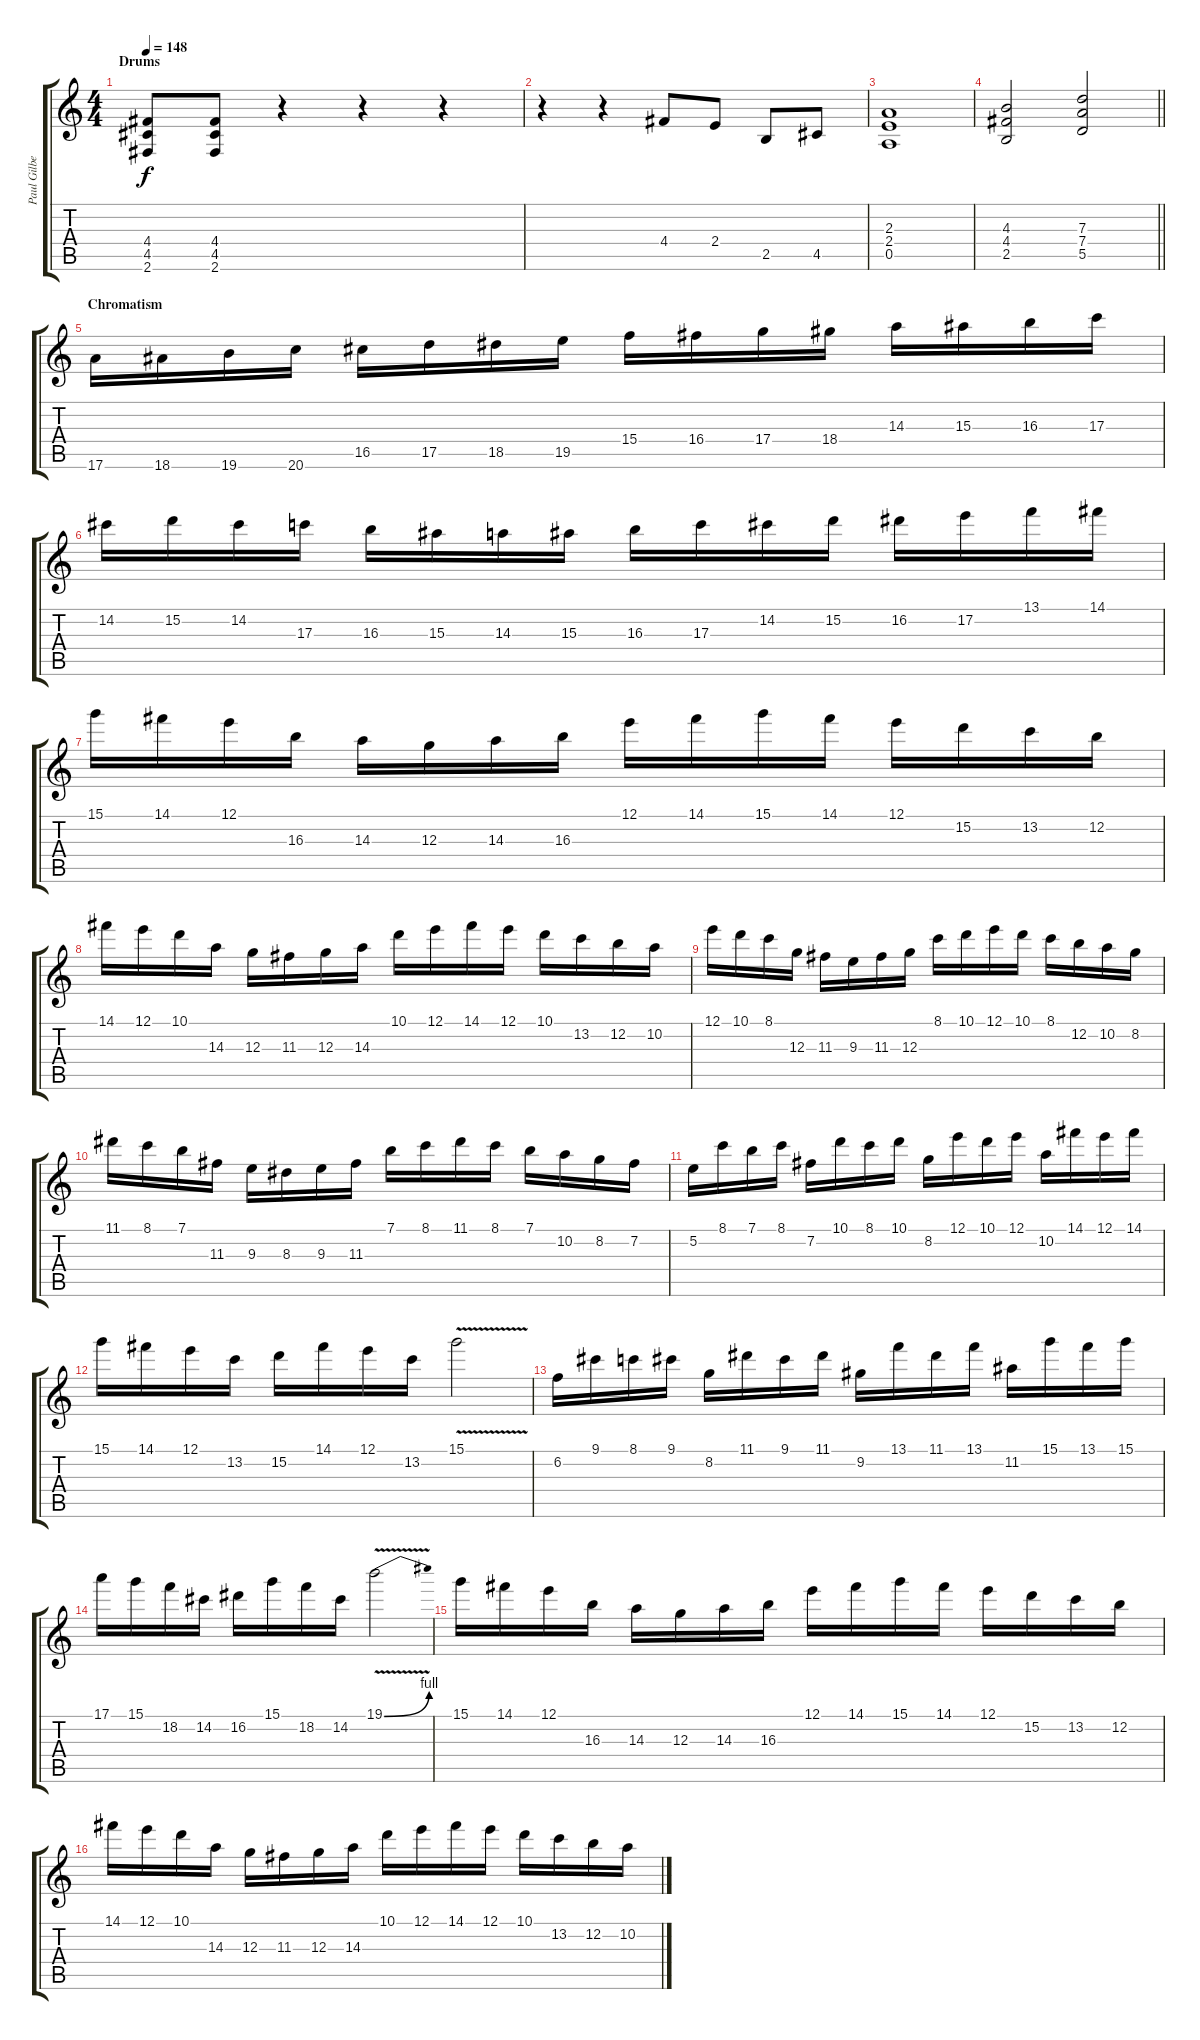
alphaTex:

\track ("Paul Gilbert" "Paul Gilbe") {instrument distortionguitar}
\staff {score tabs}
\tuning (E4 B3 G3 D3 A2 E2) {hide}
\ts (4 4)
\section ("" "Drums")
\tempo 148
\clef g2
\ks c
(4.4 4.5 2.6).8{dy f} (4.4 4.5 2.6).8 r.4 r.4 r.4 |
r.4 r.4 4.4.8 2.4.8 2.5.8 4.5.8 |
(2.3 2.4 0.5).1 |
\barLineRight lightlight
(4.3 4.4 2.5).2 (7.3 7.4 5.5).2 |
\section ("" "Chromatism")
17.6.16 18.6.16 19.6.16 20.6.16 16.5.16 17.5.16 18.5.16 19.5.16 15.4.16 16.4.16 17.4.16 18.4.16 14.3.16 15.3.16 16.3.16 17.3.16 |
14.2.16 15.2.16 14.2.16 17.3.16 16.3.16 15.3.16 14.3.16 15.3.16 16.3.16 17.3.16 14.2.16 15.2.16 16.2.16 17.2.16 13.1.16 14.1.16 |
15.1.16 14.1.16 12.1.16 16.3.16 14.3.16 12.3.16 14.3.16 16.3.16 12.1.16 14.1.16 15.1.16 14.1.16 12.1.16 15.2.16 13.2.16 12.2.16 |
14.1.16 12.1.16 10.1.16 14.3.16 12.3.16 11.3.16 12.3.16 14.3.16 10.1.16 12.1.16 14.1.16 12.1.16 10.1.16 13.2.16 12.2.16 10.2.16 |
12.1.16 10.1.16 8.1.16 12.3.16 11.3.16 9.3.16 11.3.16 12.3.16 8.1.16 10.1.16 12.1.16 10.1.16 8.1.16 12.2.16 10.2.16 8.2.16 |
11.1.16 8.1.16 7.1.16 11.3.16 9.3.16 8.3.16 9.3.16 11.3.16 7.1.16 8.1.16 11.1.16 8.1.16 7.1.16 10.2.16 8.2.16 7.2.16 |
5.2.16 8.1.16 7.1.16 8.1.16 7.2.16 10.1.16 8.1.16 10.1.16 8.2.16 12.1.16 10.1.16 12.1.16 10.2.16 14.1.16 12.1.16 14.1.16 |
15.1.16 14.1.16 12.1.16 13.2.16 15.2.16 14.1.16 12.1.16 13.2.16 15.1{v}.2 |
6.2.16 9.1.16 8.1.16 9.1.16 8.2.16 11.1.16 9.1.16 11.1.16 9.2.16 13.1.16 11.1.16 13.1.16 11.2.16 15.1.16 13.1.16 15.1.16 |
17.1.16 15.1.16 18.2.16 14.2.16 16.2.16 15.1.16 18.2.16 14.2.16 19.1{be (bend 0 0 60 4) v}.2 |
15.1.16 14.1.16 12.1.16 16.3.16 14.3.16 12.3.16 14.3.16 16.3.16 12.1.16 14.1.16 15.1.16 14.1.16 12.1.16 15.2.16 13.2.16 12.2.16 |
14.1.16 12.1.16 10.1.16 14.3.16 12.3.16 11.3.16 12.3.16 14.3.16 10.1.16 12.1.16 14.1.16 12.1.16 10.1.16 13.2.16 12.2.16 10.2.16
